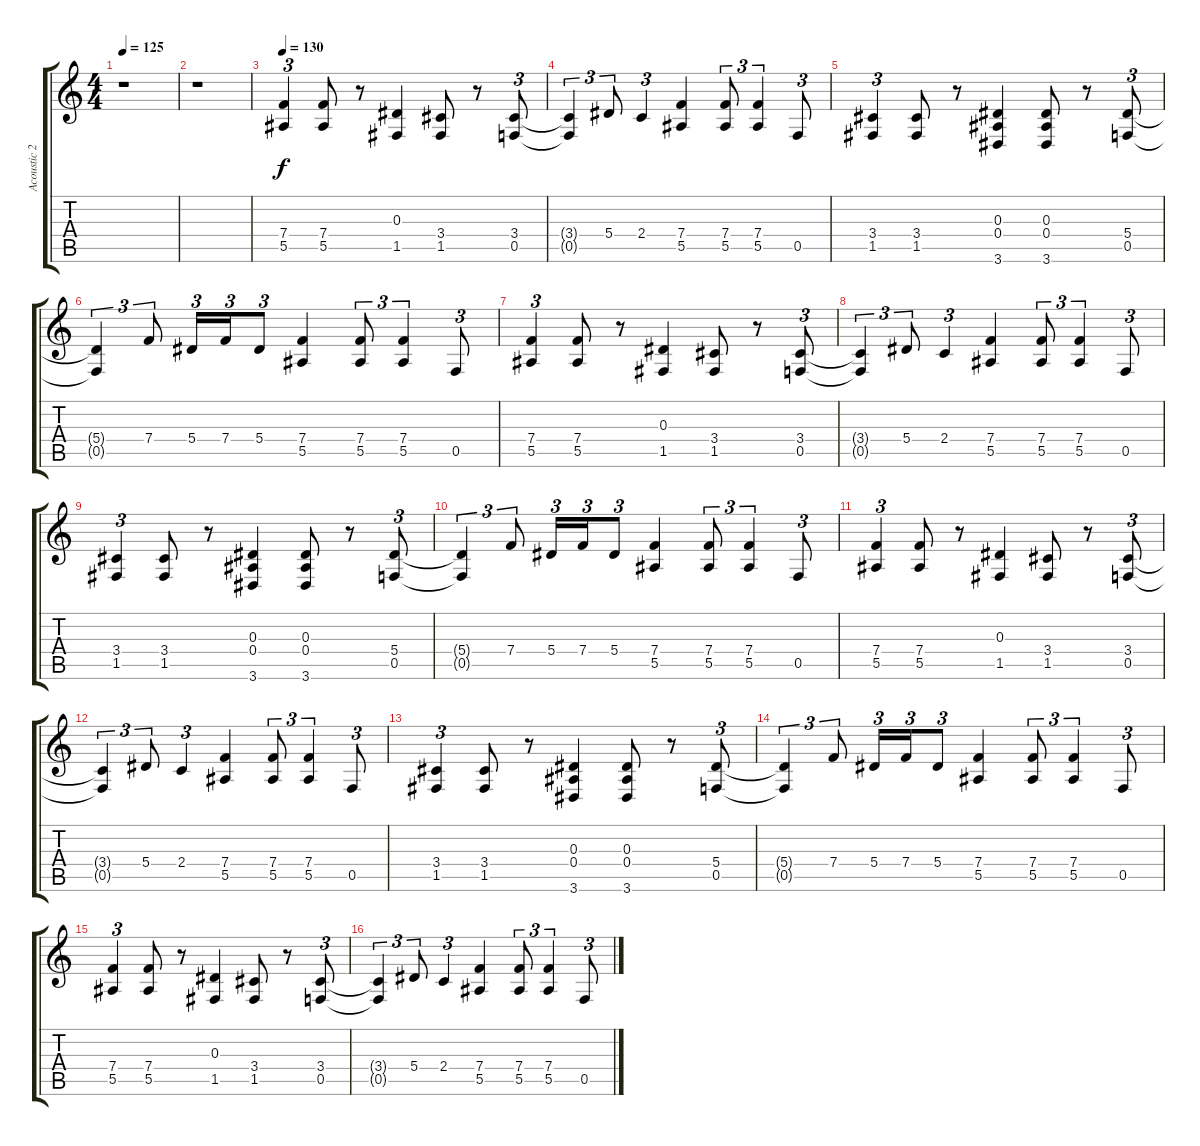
\track ("Acoustic 2" "Acoustic 2") {instrument acousticguitarsteel}
\staff {score tabs}
\tuning (C4 G3 Eb3 Bb2 F2 C2) {hide}
\ts (4 4)
\tempo 125
\clef g2
\ks c
r.1{dy f} |
r.1 |
\tempo 130
(7.4 5.5).4{tu (3 2) volume 16} (7.4 5.5).8 r.8 (0.3 1.5).4 (3.4 1.5).8 r.8 (3.4 0.5).8{tu (3 2)} |
(3.4{t} 0.5{t}).4{tu (3 2)} 5.4.8{tu (3 2)} 2.4.4{tu (3 2)} (7.4 5.5).4 (7.4 5.5).8{tu (3 2)} (7.4 5.5).4{tu (3 2)} 0.5.8{tu (3 2)} |
(3.4 1.5).4{tu (3 2)} (3.4 1.5).8 r.8 (0.3 0.4 3.6).4 (0.3 0.4 3.6).8 r.8 (5.4 0.5).8{tu (3 2)} |
(5.4{t} 0.5{t}).4{tu (3 2)} 7.4.8{tu (3 2)} 5.4.16{tu (3 2)} 7.4.16{tu (3 2)} 5.4.8{tu (3 2)} (7.4 5.5).4 (7.4 5.5).8{tu (3 2)} (7.4 5.5).4{tu (3 2)} 0.5.8{tu (3 2)} |
(7.4 5.5).4{tu (3 2)} (7.4 5.5).8 r.8 (0.3 1.5).4 (3.4 1.5).8 r.8 (3.4 0.5).8{tu (3 2)} |
(3.4{t} 0.5{t}).4{tu (3 2)} 5.4.8{tu (3 2)} 2.4.4{tu (3 2)} (7.4 5.5).4 (7.4 5.5).8{tu (3 2)} (7.4 5.5).4{tu (3 2)} 0.5.8{tu (3 2)} |
(3.4 1.5).4{tu (3 2)} (3.4 1.5).8 r.8 (0.3 0.4 3.6).4 (0.3 0.4 3.6).8 r.8 (5.4 0.5).8{tu (3 2)} |
(5.4{t} 0.5{t}).4{tu (3 2)} 7.4.8{tu (3 2)} 5.4.16{tu (3 2)} 7.4.16{tu (3 2)} 5.4.8{tu (3 2)} (7.4 5.5).4 (7.4 5.5).8{tu (3 2)} (7.4 5.5).4{tu (3 2)} 0.5.8{tu (3 2)} |
(7.4 5.5).4{tu (3 2)} (7.4 5.5).8 r.8 (0.3 1.5).4 (3.4 1.5).8 r.8 (3.4 0.5).8{tu (3 2)} |
(3.4{t} 0.5{t}).4{tu (3 2)} 5.4.8{tu (3 2)} 2.4.4{tu (3 2)} (7.4 5.5).4 (7.4 5.5).8{tu (3 2)} (7.4 5.5).4{tu (3 2)} 0.5.8{tu (3 2)} |
(3.4 1.5).4{tu (3 2)} (3.4 1.5).8 r.8 (0.3 0.4 3.6).4 (0.3 0.4 3.6).8 r.8 (5.4 0.5).8{tu (3 2)} |
(5.4{t} 0.5{t}).4{tu (3 2)} 7.4.8{tu (3 2)} 5.4.16{tu (3 2)} 7.4.16{tu (3 2)} 5.4.8{tu (3 2)} (7.4 5.5).4 (7.4 5.5).8{tu (3 2)} (7.4 5.5).4{tu (3 2)} 0.5.8{tu (3 2)} |
(7.4 5.5).4{tu (3 2)} (7.4 5.5).8 r.8 (0.3 1.5).4 (3.4 1.5).8 r.8 (3.4 0.5).8{tu (3 2)} |
(3.4{t} 0.5{t}).4{tu (3 2)} 5.4.8{tu (3 2)} 2.4.4{tu (3 2)} (7.4 5.5).4 (7.4 5.5).8{tu (3 2)} (7.4 5.5).4{tu (3 2)} 0.5.8{tu (3 2)}
